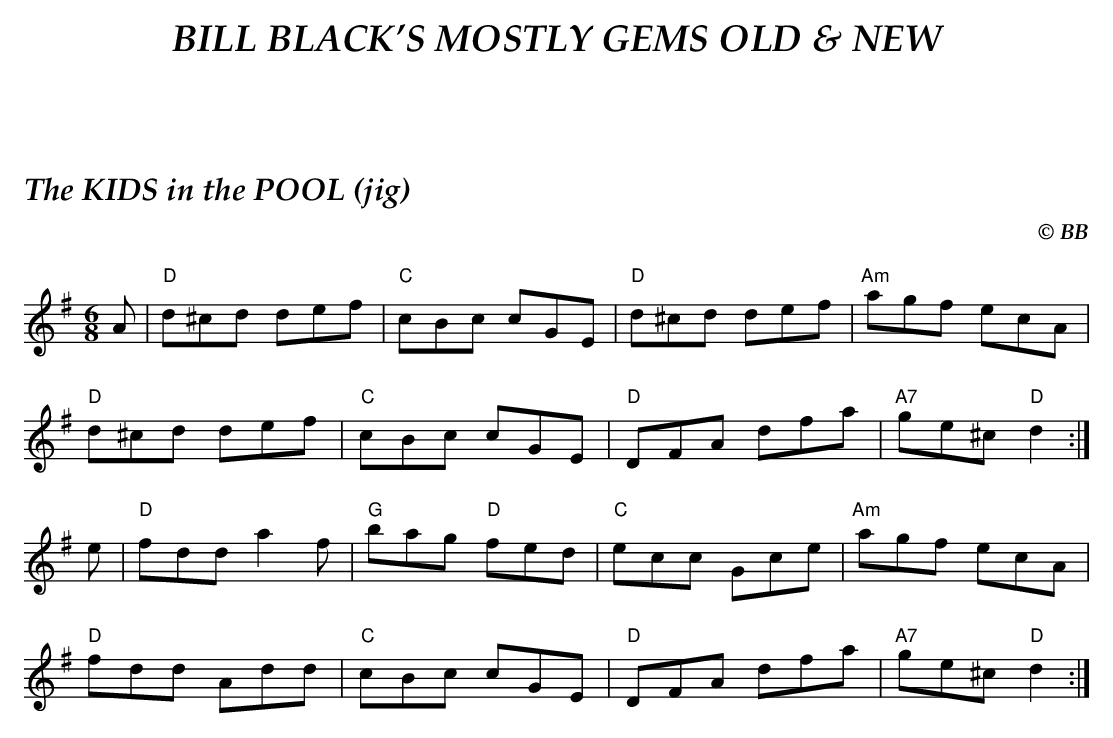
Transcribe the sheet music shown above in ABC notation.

X:1
T:KIDS in the POOL (jig), The
C:© BB
Q:1/4=160
M:6/8
L:1/8
K:Dmix
A|"D"d^cd def|"C"cBc cGE|"D"d^cd def|"Am"agf ecA|
"D"d^cd def|"C"cBc cGE|"D"DFA dfa|"A7"ge^c "D"d2 :|
e|"D"fdd a2f|"G"bag "D"fed|"C"ecc Gce|"Am"agf ecA|
"D"fdd Add|"C"cBc cGE|"D"DFA dfa|"A7"ge^c "D"d2 :|
